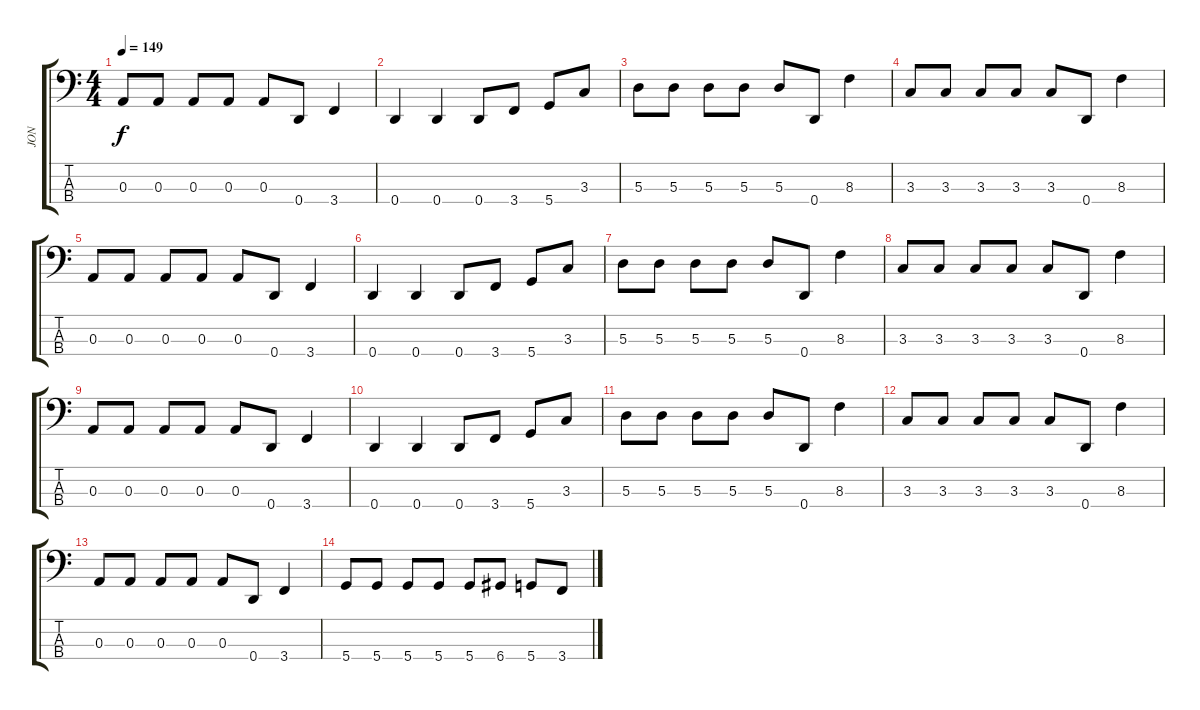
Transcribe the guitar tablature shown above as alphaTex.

\track ("JON" "JON") {instrument electricbassfinger}
\staff {score tabs}
\tuning (G2 D2 A1 D1) {hide}
\ts (4 4)
\tempo 149
\clef f4
\ks c
0.3.8{dy f} 0.3.8 0.3.8 0.3.8 0.3.8 0.4.8 3.4.4 |
0.4.4 0.4.4 0.4.8 3.4.8 5.4.8 3.3.8 |
5.3.8 5.3.8 5.3.8 5.3.8 5.3.8 0.4.8 8.3.4 |
3.3.8 3.3.8 3.3.8 3.3.8 3.3.8 0.4.8 8.3.4 |
0.3.8 0.3.8 0.3.8 0.3.8 0.3.8 0.4.8 3.4.4 |
0.4.4 0.4.4 0.4.8 3.4.8 5.4.8 3.3.8 |
5.3.8 5.3.8 5.3.8 5.3.8 5.3.8 0.4.8 8.3.4 |
3.3.8 3.3.8 3.3.8 3.3.8 3.3.8 0.4.8 8.3.4 |
0.3.8 0.3.8 0.3.8 0.3.8 0.3.8 0.4.8 3.4.4 |
0.4.4 0.4.4 0.4.8 3.4.8 5.4.8 3.3.8 |
5.3.8 5.3.8 5.3.8 5.3.8 5.3.8 0.4.8 8.3.4 |
3.3.8 3.3.8 3.3.8 3.3.8 3.3.8 0.4.8 8.3.4 |
0.3.8 0.3.8 0.3.8 0.3.8 0.3.8 0.4.8 3.4.4 |
5.4.8 5.4.8 5.4.8 5.4.8 5.4.8 6.4.8 5.4.8 3.4.8
